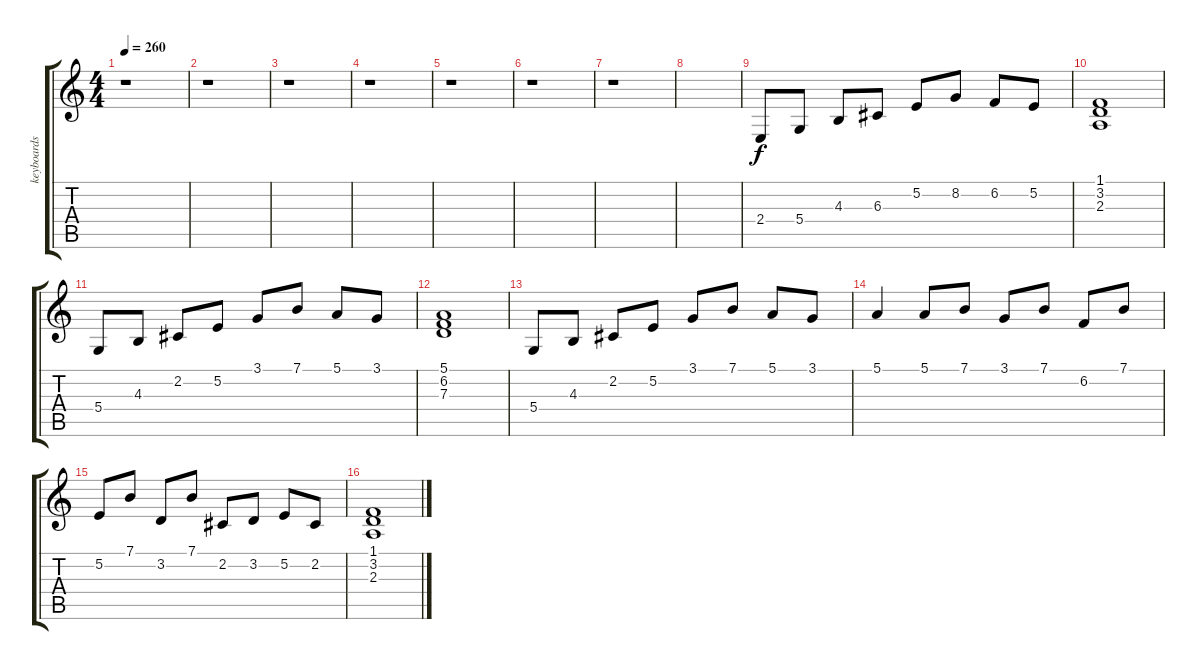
\track ("keyboards" "keyboards") {instrument rockorgan}
\staff {score tabs}
\tuning (E4 B3 G3 D3 A2 E2) {hide}
\ts (4 4)
\tempo 260
\clef g2
\ks c
r.1{dy f} |
r.1 |
r.1 |
r.1 |
r.1 |
r.1 |
r.1 |
|
2.4.8 5.4.8 4.3.8 6.3.8 5.2.8 8.2.8 6.2.8 5.2.8 |
(1.1 3.2 2.3).1 |
5.4.8 4.3.8 2.2.8 5.2.8 3.1.8 7.1.8 5.1.8 3.1.8 |
(5.1 6.2 7.3).1 |
5.4.8 4.3.8 2.2.8 5.2.8 3.1.8 7.1.8 5.1.8 3.1.8 |
5.1.4 5.1.8 7.1.8 3.1.8 7.1.8 6.2.8 7.1.8 |
5.2.8 7.1.8 3.2.8 7.1.8 2.2.8 3.2.8 5.2.8 2.2.8 |
(1.1 3.2 2.3).1
